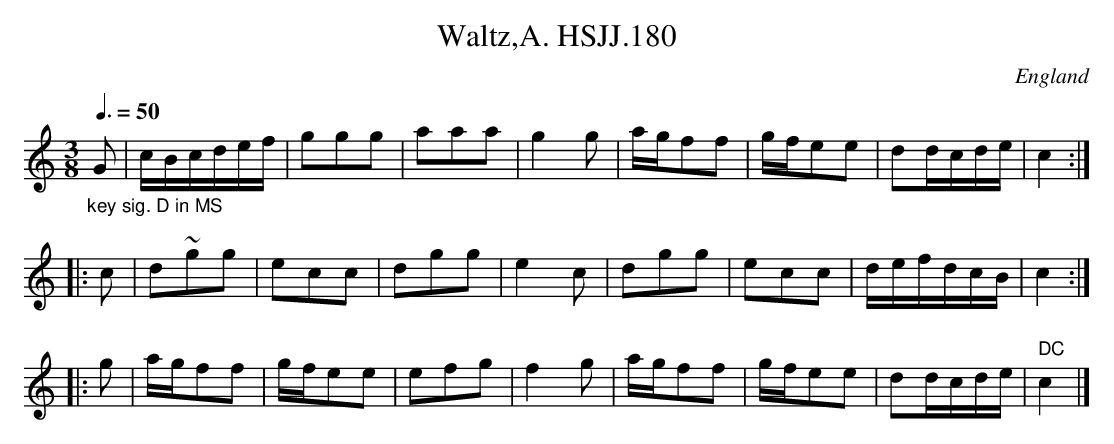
X:1
T:Waltz,A. HSJJ.180
M:3/8
L:1/16
Q:3/8=50
O:England
K:C major
"_key sig. D in MS"G2|cBcdef|g2g2g2|a2a2a2|g4g2|\
agf2f2|gfe2e2|d2dcde|c4:|!
|:c2|d2~g2g2|e2c2c2|d2g2g2|e4c2|d2g2g2|e2c2c2|defdcB|c4:|!
|:g2|agf2f2|gfe2e2|e2f2g2|f4g2|agf2f2|gfe2e2|d2dcde|" DC"c4|]
